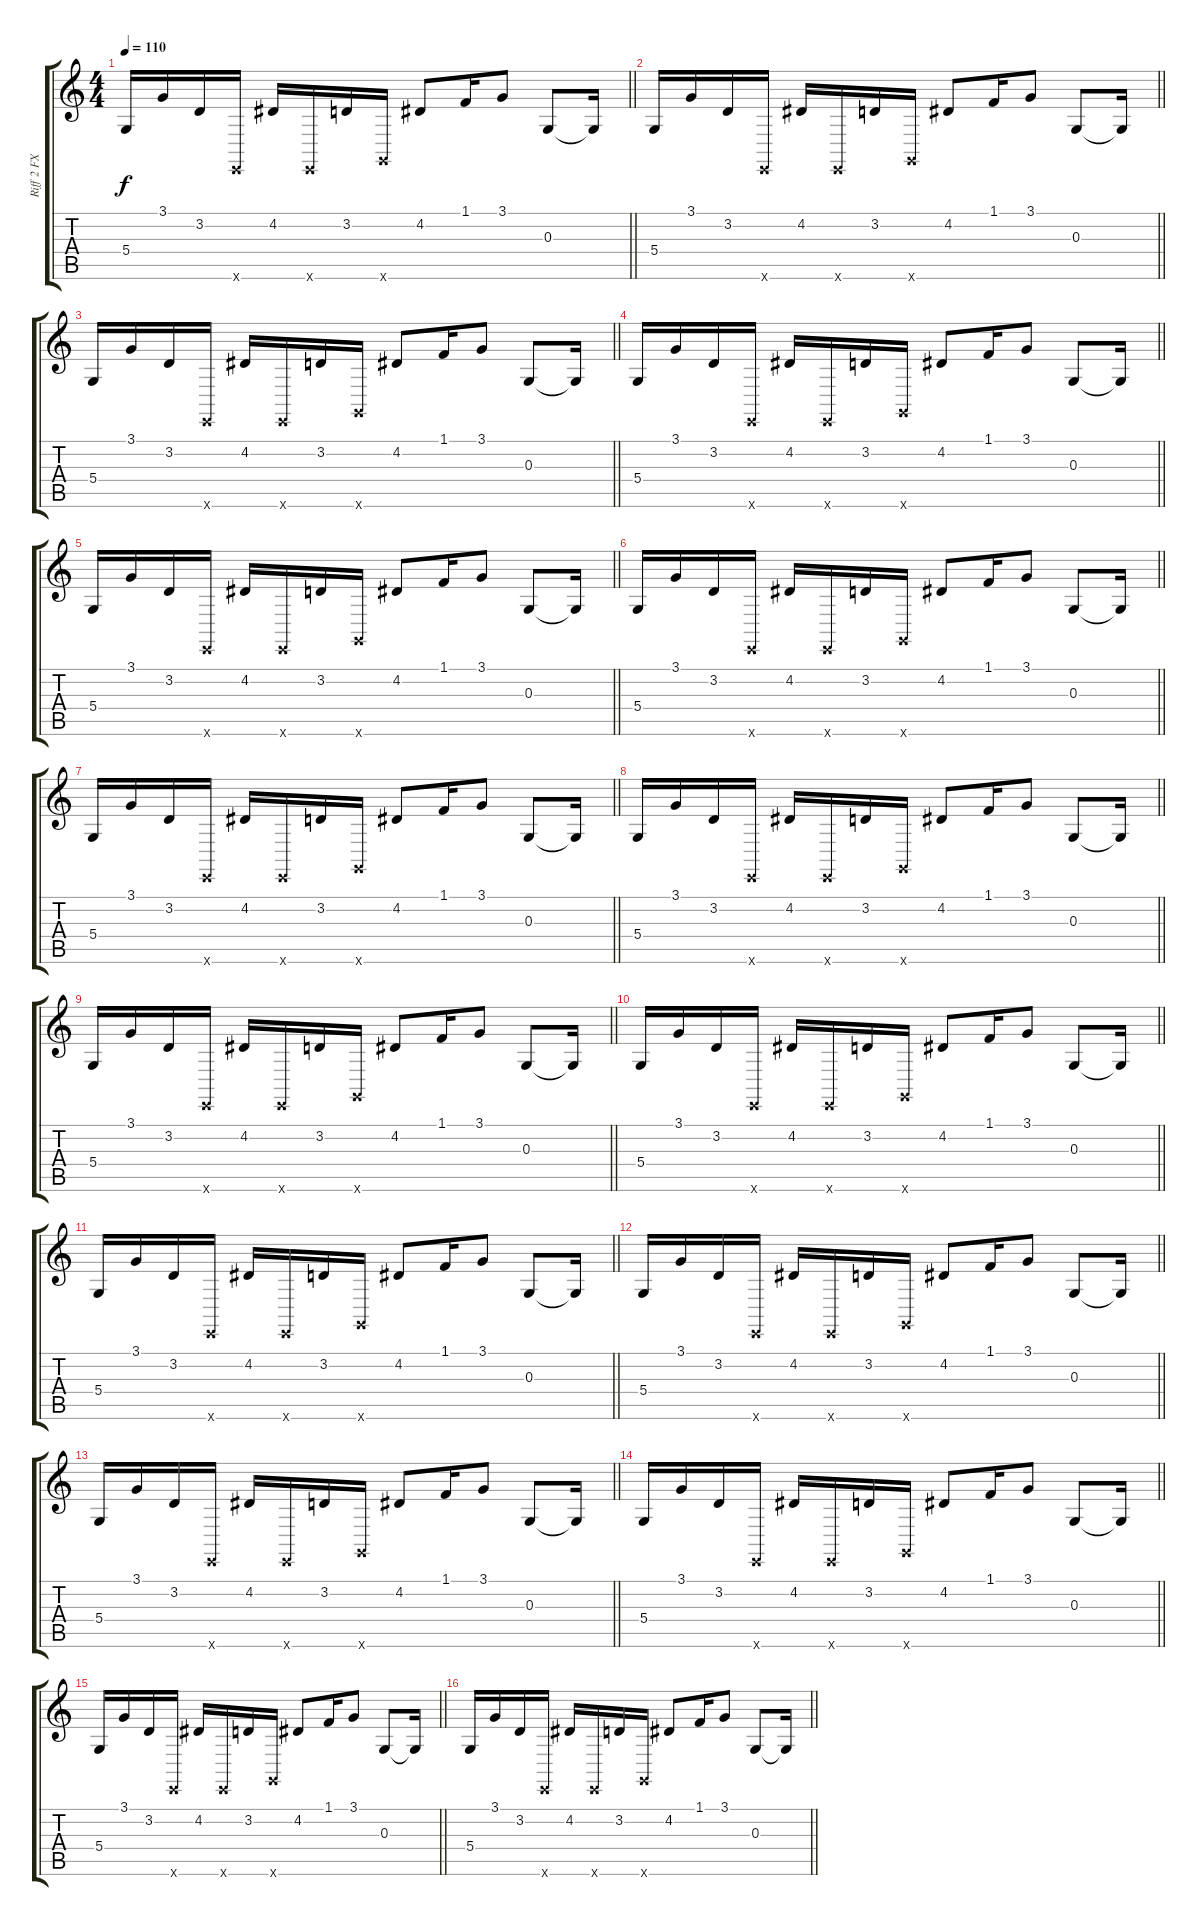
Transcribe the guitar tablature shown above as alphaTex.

\track ("Riff 2 FX" "Riff 2 FX") {instrument lead2sawtooth}
\staff {score tabs}
\tuning (E4 B3 G3 D3 A2 E2) {hide}
\ts (4 4)
\tempo 110
\clef g2
\barLineRight lightlight
\ks c
5.4.16{dy f} 3.1.16 3.2.16 0.6{x}.16 4.2.16 0.6{x}.16 3.2.16 3.6{x}.16 4.2.8 1.1.16 3.1.8 0.3.8 0.3{t}.16 |
\barLineRight lightlight
5.4.16 3.1.16 3.2.16 0.6{x}.16 4.2.16 0.6{x}.16 3.2.16 3.6{x}.16 4.2.8 1.1.16 3.1.8 0.3.8 0.3{t}.16 |
\barLineRight lightlight
5.4.16 3.1.16 3.2.16 0.6{x}.16 4.2.16 0.6{x}.16 3.2.16 3.6{x}.16 4.2.8 1.1.16 3.1.8 0.3.8 0.3{t}.16 |
\barLineRight lightlight
5.4.16 3.1.16 3.2.16 0.6{x}.16 4.2.16 0.6{x}.16 3.2.16 3.6{x}.16 4.2.8 1.1.16 3.1.8 0.3.8 0.3{t}.16 |
\barLineRight lightlight
5.4.16 3.1.16 3.2.16 0.6{x}.16 4.2.16 0.6{x}.16 3.2.16 3.6{x}.16 4.2.8 1.1.16 3.1.8 0.3.8 0.3{t}.16 |
\barLineRight lightlight
5.4.16 3.1.16 3.2.16 0.6{x}.16 4.2.16 0.6{x}.16 3.2.16 3.6{x}.16 4.2.8 1.1.16 3.1.8 0.3.8 0.3{t}.16 |
\barLineRight lightlight
5.4.16 3.1.16 3.2.16 0.6{x}.16 4.2.16 0.6{x}.16 3.2.16 3.6{x}.16 4.2.8 1.1.16 3.1.8 0.3.8 0.3{t}.16 |
\barLineRight lightlight
5.4.16 3.1.16 3.2.16 0.6{x}.16 4.2.16 0.6{x}.16 3.2.16 3.6{x}.16 4.2.8 1.1.16 3.1.8 0.3.8 0.3{t}.16 |
\barLineRight lightlight
5.4.16 3.1.16 3.2.16 0.6{x}.16 4.2.16 0.6{x}.16 3.2.16 3.6{x}.16 4.2.8 1.1.16 3.1.8 0.3.8 0.3{t}.16 |
\barLineRight lightlight
5.4.16 3.1.16 3.2.16 0.6{x}.16 4.2.16 0.6{x}.16 3.2.16 3.6{x}.16 4.2.8 1.1.16 3.1.8 0.3.8 0.3{t}.16 |
\barLineRight lightlight
5.4.16 3.1.16 3.2.16 0.6{x}.16 4.2.16 0.6{x}.16 3.2.16 3.6{x}.16 4.2.8 1.1.16 3.1.8 0.3.8 0.3{t}.16 |
\barLineRight lightlight
5.4.16 3.1.16 3.2.16 0.6{x}.16 4.2.16 0.6{x}.16 3.2.16 3.6{x}.16 4.2.8 1.1.16 3.1.8 0.3.8 0.3{t}.16 |
\barLineRight lightlight
5.4.16 3.1.16 3.2.16 0.6{x}.16 4.2.16 0.6{x}.16 3.2.16 3.6{x}.16 4.2.8 1.1.16 3.1.8 0.3.8 0.3{t}.16 |
\barLineRight lightlight
5.4.16 3.1.16 3.2.16 0.6{x}.16 4.2.16 0.6{x}.16 3.2.16 3.6{x}.16 4.2.8 1.1.16 3.1.8 0.3.8 0.3{t}.16 |
\barLineRight lightlight
5.4.16 3.1.16 3.2.16 0.6{x}.16 4.2.16 0.6{x}.16 3.2.16 3.6{x}.16 4.2.8 1.1.16 3.1.8 0.3.8 0.3{t}.16 |
\barLineRight lightlight
5.4.16 3.1.16 3.2.16 0.6{x}.16 4.2.16 0.6{x}.16 3.2.16 3.6{x}.16 4.2.8 1.1.16 3.1.8 0.3.8 0.3{t}.16
